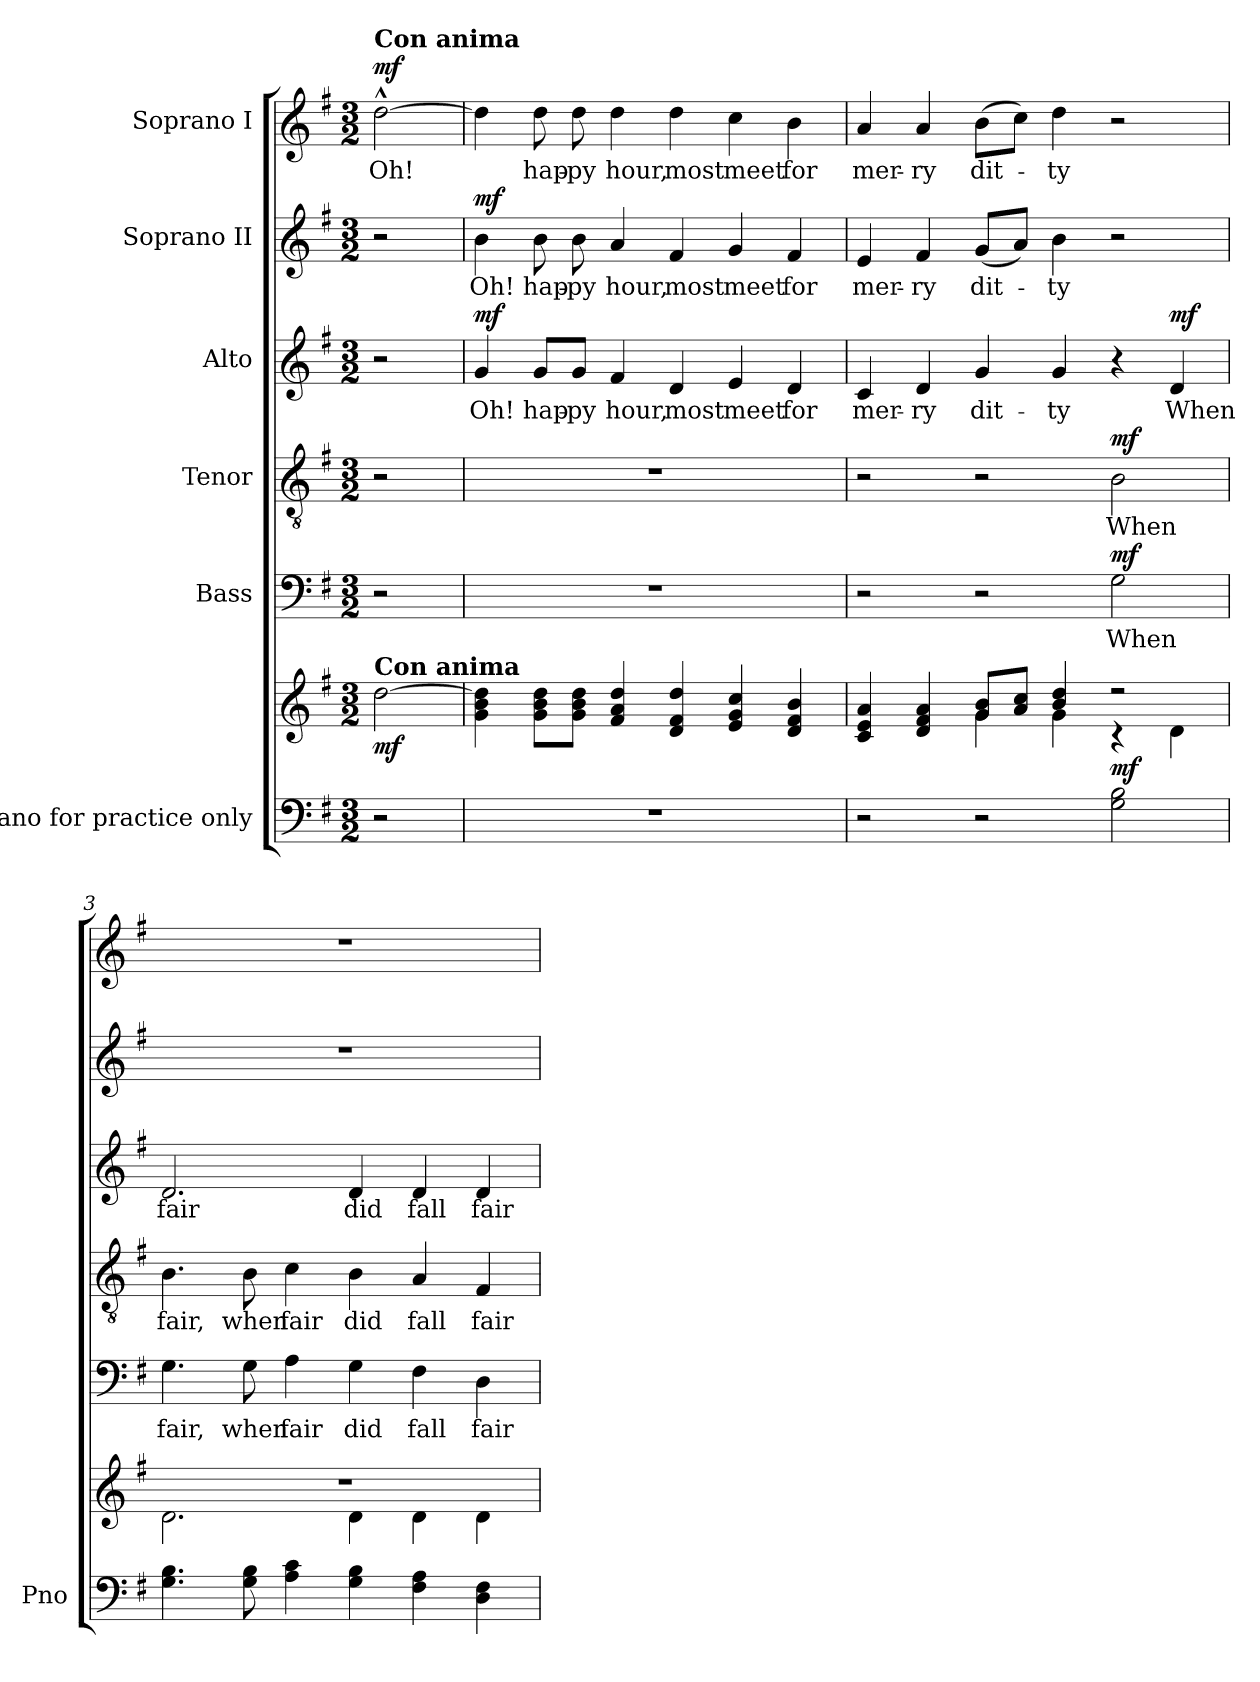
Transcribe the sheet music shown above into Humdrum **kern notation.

**kern	**kern	**dynam	**kern	**text	**dynam	**kern	**text	**dynam	**kern	**text	**dynam	**kern	**text	**dynam	**kern	**text	**dynam
*part6	*part6	*part6	*part5	*part5	*part5	*part4	*part4	*part4	*part3	*part3	*part3	*part2	*part2	*part2	*part1	*part1	*part1
*staff7	*staff6	*staff6/7	*staff5	*staff5	*staff5	*staff4	*staff4	*staff4	*staff3	*staff3	*staff3	*staff2	*staff2	*staff2	*staff1	*staff1	*staff1
*I"Piano for practice only	*	*	*I"Bass	*	*	*I"Tenor	*	*	*I"Alto	*	*	*I"Soprano II	*	*	*I"Soprano I	*	*
*I'Pno	*	*	*	*	*	*	*	*	*	*	*	*	*	*	*	*	*
*clefF4	*clefG2	*	*clefF4	*	*	*clefGv2	*	*	*clefG2	*	*	*clefG2	*	*	*clefG2	*	*
*k[f#]	*k[f#]	*	*k[f#]	*	*	*k[f#]	*	*	*k[f#]	*	*	*k[f#]	*	*	*k[f#]	*	*
*M3/2	*M3/2	*	*M3/2	*	*	*M3/2	*	*	*M3/2	*	*	*M3/2	*	*	*M3/2	*	*
*MM160	*MM160	*	*MM160	*	*	*MM160	*	*	*MM160	*	*	*MM160	*	*	*MM160	*	*
=	=	=	=	=	=	=	=	=	=	=	=	=	=	=	=	=	=
!	!	!	!	!	!	!	!	!	!	!	!	!	!	!	!LO:TX:a:B:t=Con anima	!	!
!	!LO:TX:a:B:t=Con anima	!	!	!	!	!	!	!	!	!	!	!	!	!	!	!	!
!	!	!LO:DY:b	!	!	!	!	!	!	!	!	!	!	!	!	!	!LO:LY:b	!LO:DY:a
2r	[2dd\	mf	2r	.	.	2r	.	.	2r	.	.	2r	.	.	[2dd^^\	Oh!	mf
=1	=1	=1	=1	=1	=1	=1	=1	=1	=1	=1	=1	=1	=1	=1	=1	=1	=1
!	!	!	!	!	!	!	!	!	!	!LO:LY:b	!LO:DY:a	!	!LO:LY:b	!LO:DY:a	!	!	!
1.r	4g\ 4b\ 4dd\]	.	1.r	.	.	1.r	.	.	4g/	Oh!	mf	4b\	Oh!	mf	4dd\]	.	.
!	!	!	!	!	!	!	!	!	!	!LO:LY:b	!	!	!LO:LY:b	!	!	!LO:LY:b	!
.	8g\ 8b\ 8dd\L	.	.	.	.	.	.	.	8g/L	hap-	.	8b\	hap-	.	8dd\	hap-	.
!	!	!	!	!	!	!	!	!	!	!LO:LY:b	!	!	!LO:LY:b	!	!	!LO:LY:b	!
.	8g\ 8b\ 8dd\J	.	.	.	.	.	.	.	8g/J	-py	.	8b\	-py	.	8dd\	-py	.
!	!	!	!	!	!	!	!	!	!	!LO:LY:b	!	!	!LO:LY:b	!	!	!LO:LY:b	!
.	4f#/ 4a/ 4dd/	.	.	.	.	.	.	.	4f#/	hour,	.	4a/	hour,	.	4dd\	hour,	.
!	!	!	!	!	!	!	!	!	!	!LO:LY:b	!	!	!LO:LY:b	!	!	!LO:LY:b	!
.	4d/ 4f#/ 4dd/	.	.	.	.	.	.	.	4d/	most	.	4f#/	most	.	4dd\	most	.
!	!	!	!	!	!	!	!	!	!	!LO:LY:b	!	!	!LO:LY:b	!	!	!LO:LY:b	!
.	4e/ 4g/ 4cc/	.	.	.	.	.	.	.	4e/	meet	.	4g/	meet	.	4cc\	meet	.
!	!	!	!	!	!	!	!	!	!	!LO:LY:b	!	!	!LO:LY:b	!	!	!LO:LY:b	!
.	4d/ 4f#/ 4b/	.	.	.	.	.	.	.	4d/	for	.	4f#/	for	.	4b\	for	.
=2	=2	=2	=2	=2	=2	=2	=2	=2	=2	=2	=2	=2	=2	=2	=2	=2	=2
*	*^	*	*	*	*	*	*	*	*	*	*	*	*	*	*	*	*
!	!	!	!	!	!	!	!	!	!	!	!LO:LY:b	!	!	!LO:LY:b	!	!	!LO:LY:b	!
2r	4c/ 4e/ 4a/	2ryy	.	2r	.	.	2r	.	.	4c/	mer-	.	4e/	mer-	.	4a/	mer-	.
!	!	!	!	!	!	!	!	!	!	!	!LO:LY:b	!	!	!LO:LY:b	!	!	!LO:LY:b	!
.	4d/ 4f#/ 4a/	.	.	.	.	.	.	.	.	4d/	-ry	.	4f#/	-ry	.	4a/	-ry	.
!	!	!	!	!	!	!	!	!	!	!	!LO:LY:b	!	!	!LO:LY:b	!	!	!LO:LY:b	!
2r	8g/ 8b/L	4g\	.	2r	.	.	2r	.	.	4g/	dit-	.	(8g/L	dit-	.	(8b\L	dit-	.
.	8a/ 8cc/J	.	.	.	.	.	.	.	.	.	.	.	8a/J)	.	.	8cc\J)	.	.
!	!	!	!	!	!	!	!	!	!	!	!LO:LY:b	!	!	!LO:LY:b	!	!	!LO:LY:b	!
.	4b/ 4dd/	4g\	.	.	.	.	.	.	.	4g/	-ty	.	4b\	-ty	.	4dd\	-ty	.
!	!	!	!LO:DY:b	!	!LO:LY:b	!LO:DY:a	!	!LO:LY:b	!LO:DY:a	!	!	!	!	!	!	!	!	!
2G\ 2B\	2r	4r	mf	2G\	When	mf	2B\	When	mf	4r	.	.	2r	.	.	2r	.	.
!	!	!	!	!	!	!	!	!	!	!	!LO:LY:b	!LO:DY:a	!	!	!	!	!	!
.	.	4d\	.	.	.	.	.	.	.	4d/	When	mf	.	.	.	.	.	.
=3	=3	=3	=3	=3	=3	=3	=3	=3	=3	=3	=3	=3	=3	=3	=3	=3	=3	=3
!	!	!	!	!	!LO:LY:b	!	!	!LO:LY:b	!	!	!LO:LY:b	!	!	!	!	!	!	!
4.G\ 4.B\	1.r	2.d\	.	4.G\	fair,	.	4.B\	fair,	.	2.d/	fair	.	1.r	.	.	1.r	.	.
!	!	!	!	!	!LO:LY:b	!	!	!LO:LY:b	!	!	!	!	!	!	!	!	!	!
8G\ 8B\	.	.	.	8G\	when	.	8B\	when	.	.	.	.	.	.	.	.	.	.
!	!	!	!	!	!LO:LY:b	!	!	!LO:LY:b	!	!	!	!	!	!	!	!	!	!
4A\ 4c\	.	.	.	4A\	fair	.	4c\	fair	.	.	.	.	.	.	.	.	.	.
!	!	!	!	!	!LO:LY:b	!	!	!LO:LY:b	!	!	!LO:LY:b	!	!	!	!	!	!	!
4G\ 4B\	.	4d\	.	4G\	did	.	4B\	did	.	4d/	did	.	.	.	.	.	.	.
!	!	!	!	!	!LO:LY:b	!	!	!LO:LY:b	!	!	!LO:LY:b	!	!	!	!	!	!	!
4F#\ 4A\	.	4d\	.	4F#\	fall	.	4A/	fall	.	4d/	fall	.	.	.	.	.	.	.
!	!	!	!	!	!LO:LY:b	!	!	!LO:LY:b	!	!	!LO:LY:b	!	!	!	!	!	!	!
4D\ 4F#\	.	4d\	.	4D\	fair	.	4F#/	fair	.	4d/	fair	.	.	.	.	.	.	.
*	*v	*v	*	*	*	*	*	*	*	*	*	*	*	*	*	*	*	*
=	=	=	=	=	=	=	=	=	=	=	=	=	=	=	=	=	=
*-	*-	*-	*-	*-	*-	*-	*-	*-	*-	*-	*-	*-	*-	*-	*-	*-	*-
